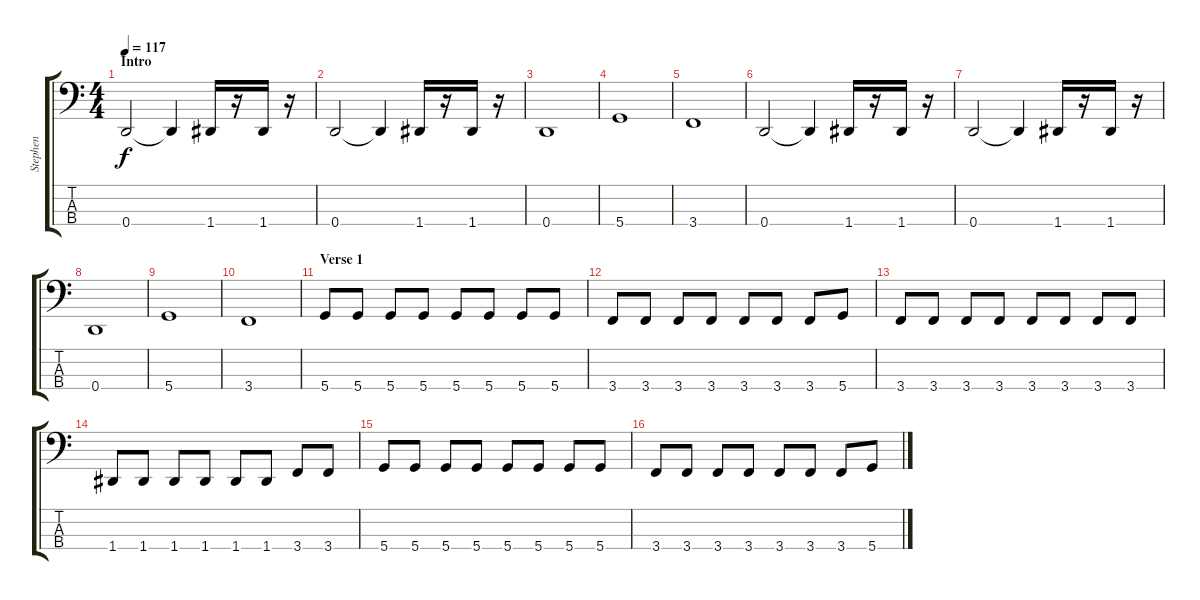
\track ("Stephen" "Stephen") {instrument electricbassfinger}
\staff {score tabs}
\tuning (F2 C2 G1 D1) {hide}
\ts (4 4)
\section ("" "Intro")
\tempo 117
\clef f4
\ks c
0.4.2{dy f instrument electricbassfinger} 0.4{t}.4 1.4.16 r.16 1.4.16 r.16 |
0.4.2 0.4{t}.4 1.4.16 r.16 1.4.16 r.16 |
0.4.1 |
5.4.1 |
3.4.1 |
0.4.2 0.4{t}.4 1.4.16 r.16 1.4.16 r.16 |
0.4.2 0.4{t}.4 1.4.16 r.16 1.4.16 r.16 |
0.4.1 |
5.4.1 |
3.4.1 |
\section ("" "Verse 1")
5.4.8 5.4.8 5.4.8 5.4.8 5.4.8 5.4.8 5.4.8 5.4.8 |
3.4.8 3.4.8 3.4.8 3.4.8 3.4.8 3.4.8 3.4.8 5.4.8 |
3.4.8 3.4.8 3.4.8 3.4.8 3.4.8 3.4.8 3.4.8 3.4.8 |
1.4.8 1.4.8 1.4.8 1.4.8 1.4.8 1.4.8 3.4.8 3.4.8 |
5.4.8 5.4.8 5.4.8 5.4.8 5.4.8 5.4.8 5.4.8 5.4.8 |
3.4.8 3.4.8 3.4.8 3.4.8 3.4.8 3.4.8 3.4.8 5.4.8
